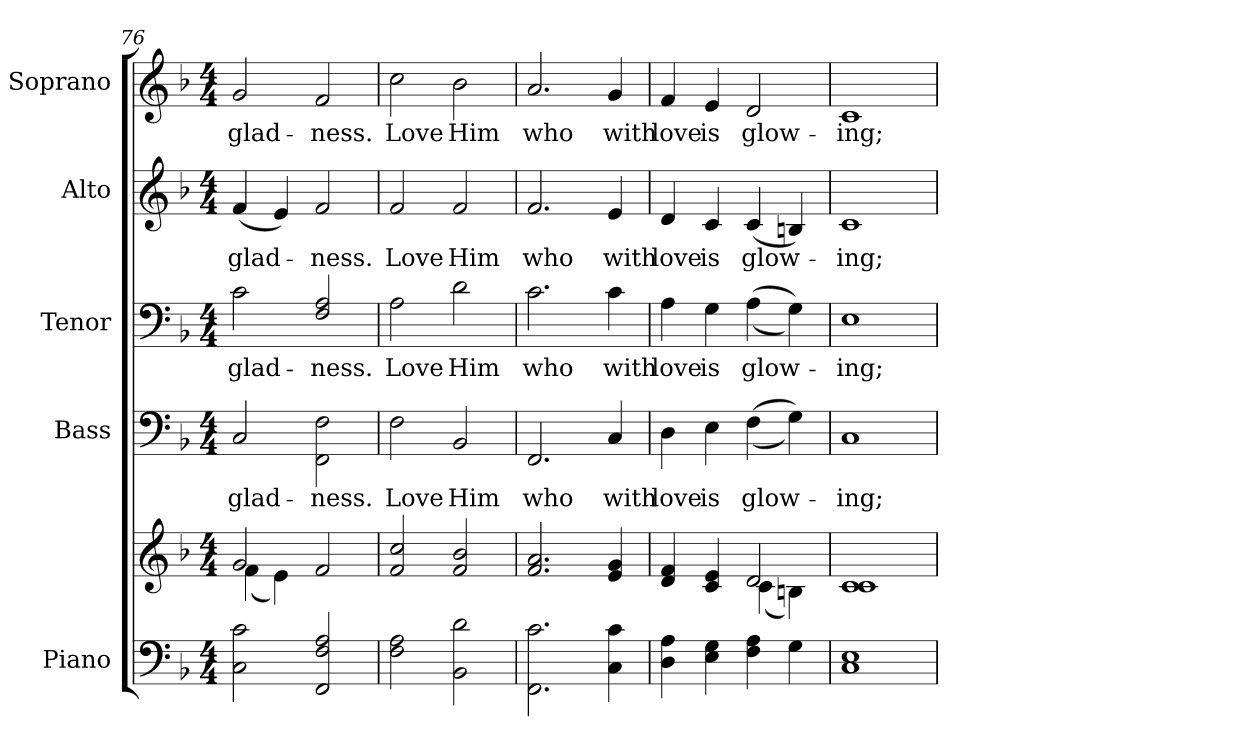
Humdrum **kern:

**kern	**kern	**kern	**text	**kern	**text	**kern	**text	**kern	**text
*part5	*part5	*part4	*part4	*part3	*part3	*part2	*part2	*part1	*part1
*staff6	*staff5	*staff4	*staff4	*staff3	*staff3	*staff2	*staff2	*staff1	*staff1
*I"Piano	*	*I"Bass	*	*I"Tenor	*	*I"Alto	*	*I"Soprano	*
*I'Pno.	*	*I'B.	*	*I'T.	*	*I'A.	*	*I'S.	*
*clefF4	*clefG2	*clefF4	*	*clefF4	*	*clefG2	*	*clefG2	*
*k[b-]	*k[b-]	*k[b-]	*	*k[b-]	*	*k[b-]	*	*k[b-]	*
*F:	*F:	*F:	*	*F:	*	*F:	*	*F:	*
*M4/4	*M4/4	*M4/4	*	*M4/4	*	*M4/4	*	*M4/4	*
=76	=76	=76	=76	=76	=76	=76	=76	=76	=76
*	*^	*	*	*	*	*	*	*	*
!	!	!	!	!LO:LY:b:color=#000000	!	!	!	!	!	!
!	!	!	!	!	!	!LO:LY:b:color=#000000	!	!	!	!
!	!	!	!	!	!	!	!	!LO:LY:b:color=#000000	!	!
!	!	!	!	!	!	!	!	!	!	!LO:LY:b:color=#000000
2Ci\ 2ci	2gi/	(4fi\	2Ci/	glad-	2ci\	glad-	(4fi/	glad-	2gi/	glad-
.	.	4ei\)	.	.	.	.	4ei/)	.	.	.
!	!	!	!	!LO:LY:b:color=#000000	!	!	!	!	!	!
!	!	!	!	!	!	!LO:LY:b:color=#000000	!	!	!	!
!	!	!	!	!	!	!	!	!LO:LY:b:color=#000000	!	!
!	!	!	!	!	!	!	!	!	!	!LO:LY:b:color=#000000
2FFi/ 2Fi 2Ai	2fi/	2ryy	2FFi\ 2Fi	-ness.	2Fi/ 2Ai	-ness.	2fi/	-ness.	2fi/	-ness.
*	*v	*v	*	*	*	*	*	*	*	*
!!LO:PB:g=z
=77	=77	=77	=77	=77	=77	=77	=77	=77	=77
*	*^	*	*	*	*	*	*	*	*
!	!	!	!	!LO:LY:b:color=#000000	!	!	!	!	!	!
*	*v	*v	*	*	*	*	*	*	*	*
*	*^	*	*	*	*	*	*	*	*
!	!	!	!	!	!	!LO:LY:b:color=#000000	!	!	!	!
*	*v	*v	*	*	*	*	*	*	*	*
*	*^	*	*	*	*	*	*	*	*
!	!	!	!	!	!	!	!	!LO:LY:b:color=#000000	!	!
*	*v	*v	*	*	*	*	*	*	*	*
*	*^	*	*	*	*	*	*	*	*
!	!	!	!	!	!	!	!	!	!	!LO:LY:b:color=#000000
*	*v	*v	*	*	*	*	*	*	*	*
2Fi\ 2Ai	2fi/ 2cci	2Fi\	Love	2Ai\	Love	2fi/	Love	2cci\	Love
!	!	!	!LO:LY:b:color=#000000	!	!	!	!	!	!
!	!	!	!	!	!LO:LY:b:color=#000000	!	!	!	!
!	!	!	!	!	!	!	!LO:LY:b:color=#000000	!	!
!	!	!	!	!	!	!	!	!	!LO:LY:b:color=#000000
2BB-i\ 2di	2fi/ 2b-i	2BB-i/	Him	2di\	Him	2fi/	Him	2b-i\	Him
=78	=78	=78	=78	=78	=78	=78	=78	=78	=78
!	!	!	!LO:LY:b:color=#000000	!	!	!	!	!	!
!	!	!	!	!	!LO:LY:b:color=#000000	!	!	!	!
!	!	!	!	!	!	!	!LO:LY:b:color=#000000	!	!
!	!	!	!	!	!	!	!	!	!LO:LY:b:color=#000000
2.FFi\ 2.ci	2.fi/ 2.ai	2.FFi/	who	2.ci\	who	2.fi/	who	2.ai/	who
!	!	!	!LO:LY:b:color=#000000	!	!	!	!	!	!
!	!	!	!	!	!LO:LY:b:color=#000000	!	!	!	!
!	!	!	!	!	!	!	!LO:LY:b:color=#000000	!	!
!	!	!	!	!	!	!	!	!	!LO:LY:b:color=#000000
4Ci\ 4ci	4ei/ 4gi	4Ci/	with	4ci\	with	4ei/	with	4gi/	with
!!LO:PB:g=z
=79	=79	=79	=79	=79	=79	=79	=79	=79	=79
*	*^	*	*	*	*	*	*	*	*
!	!	!	!	!LO:LY:b:color=#000000	!	!	!	!	!	!
!	!	!	!	!	!	!LO:LY:b:color=#000000	!	!	!	!
!	!	!	!	!	!	!	!	!LO:LY:b:color=#000000	!	!
!	!	!	!	!	!	!	!	!	!	!LO:LY:b:color=#000000
4Di\ 4Ai	4di/ 4fi	2ryy	4Di\	love	4Ai\	love	4di/	love	4fi/	love
!	!	!	!	!LO:LY:b:color=#000000	!	!	!	!	!	!
!	!	!	!	!	!	!LO:LY:b:color=#000000	!	!	!	!
!	!	!	!	!	!	!	!	!LO:LY:b:color=#000000	!	!
!	!	!	!	!	!	!	!	!	!	!LO:LY:b:color=#000000
4Ei\ 4Gi	4ci/ 4ei	.	4Ei\	is	4Gi\	is	4ci/	is	4ei/	is
!	!	!	!	!LO:LY:b:color=#000000	!	!	!	!	!	!
!	!	!	!	!	!	!LO:LY:b:color=#000000	!	!	!	!
!	!	!	!	!	!	!	!	!LO:LY:b:color=#000000	!	!
!	!	!	!	!	!	!	!	!	!	!LO:LY:b:color=#000000
4Fi\ 4Ai	2di/	(4ci\	((4Fi\	glow-	((4Ai\	glow-	(4ci/	glow-	2di/	glow-
4Gi\	.	4Bni\)	4Gi\))	.	4Gi\))	.	4Bni/)	.	.	.
*	*v	*v	*	*	*	*	*	*	*	*
=80	=80	=80	=80	=80	=80	=80	=80	=80	=80
*	*^	*	*	*	*	*	*	*	*
!	!	!	!	!LO:LY:b:color=#000000	!	!	!	!	!	!
*	*v	*v	*	*	*	*	*	*	*	*
*	*^	*	*	*	*	*	*	*	*
!	!	!	!	!	!	!LO:LY:b:color=#000000	!	!	!	!
*	*v	*v	*	*	*	*	*	*	*	*
*	*^	*	*	*	*	*	*	*	*
!	!	!	!	!	!	!	!	!LO:LY:b:color=#000000	!	!
*	*v	*v	*	*	*	*	*	*	*	*
*	*^	*	*	*	*	*	*	*	*
!	!	!	!	!	!	!	!	!	!	!LO:LY:b:color=#000000
*	*v	*v	*	*	*	*	*	*	*	*
1Ci 1Ei	1ci 1ci	1Ci	-ing;	1Ei	-ing;	1ci	-ing;	1ci	-ing;
=	=	=	=	=	=	=	=	=	=
*-	*-	*-	*-	*-	*-	*-	*-	*-	*-
